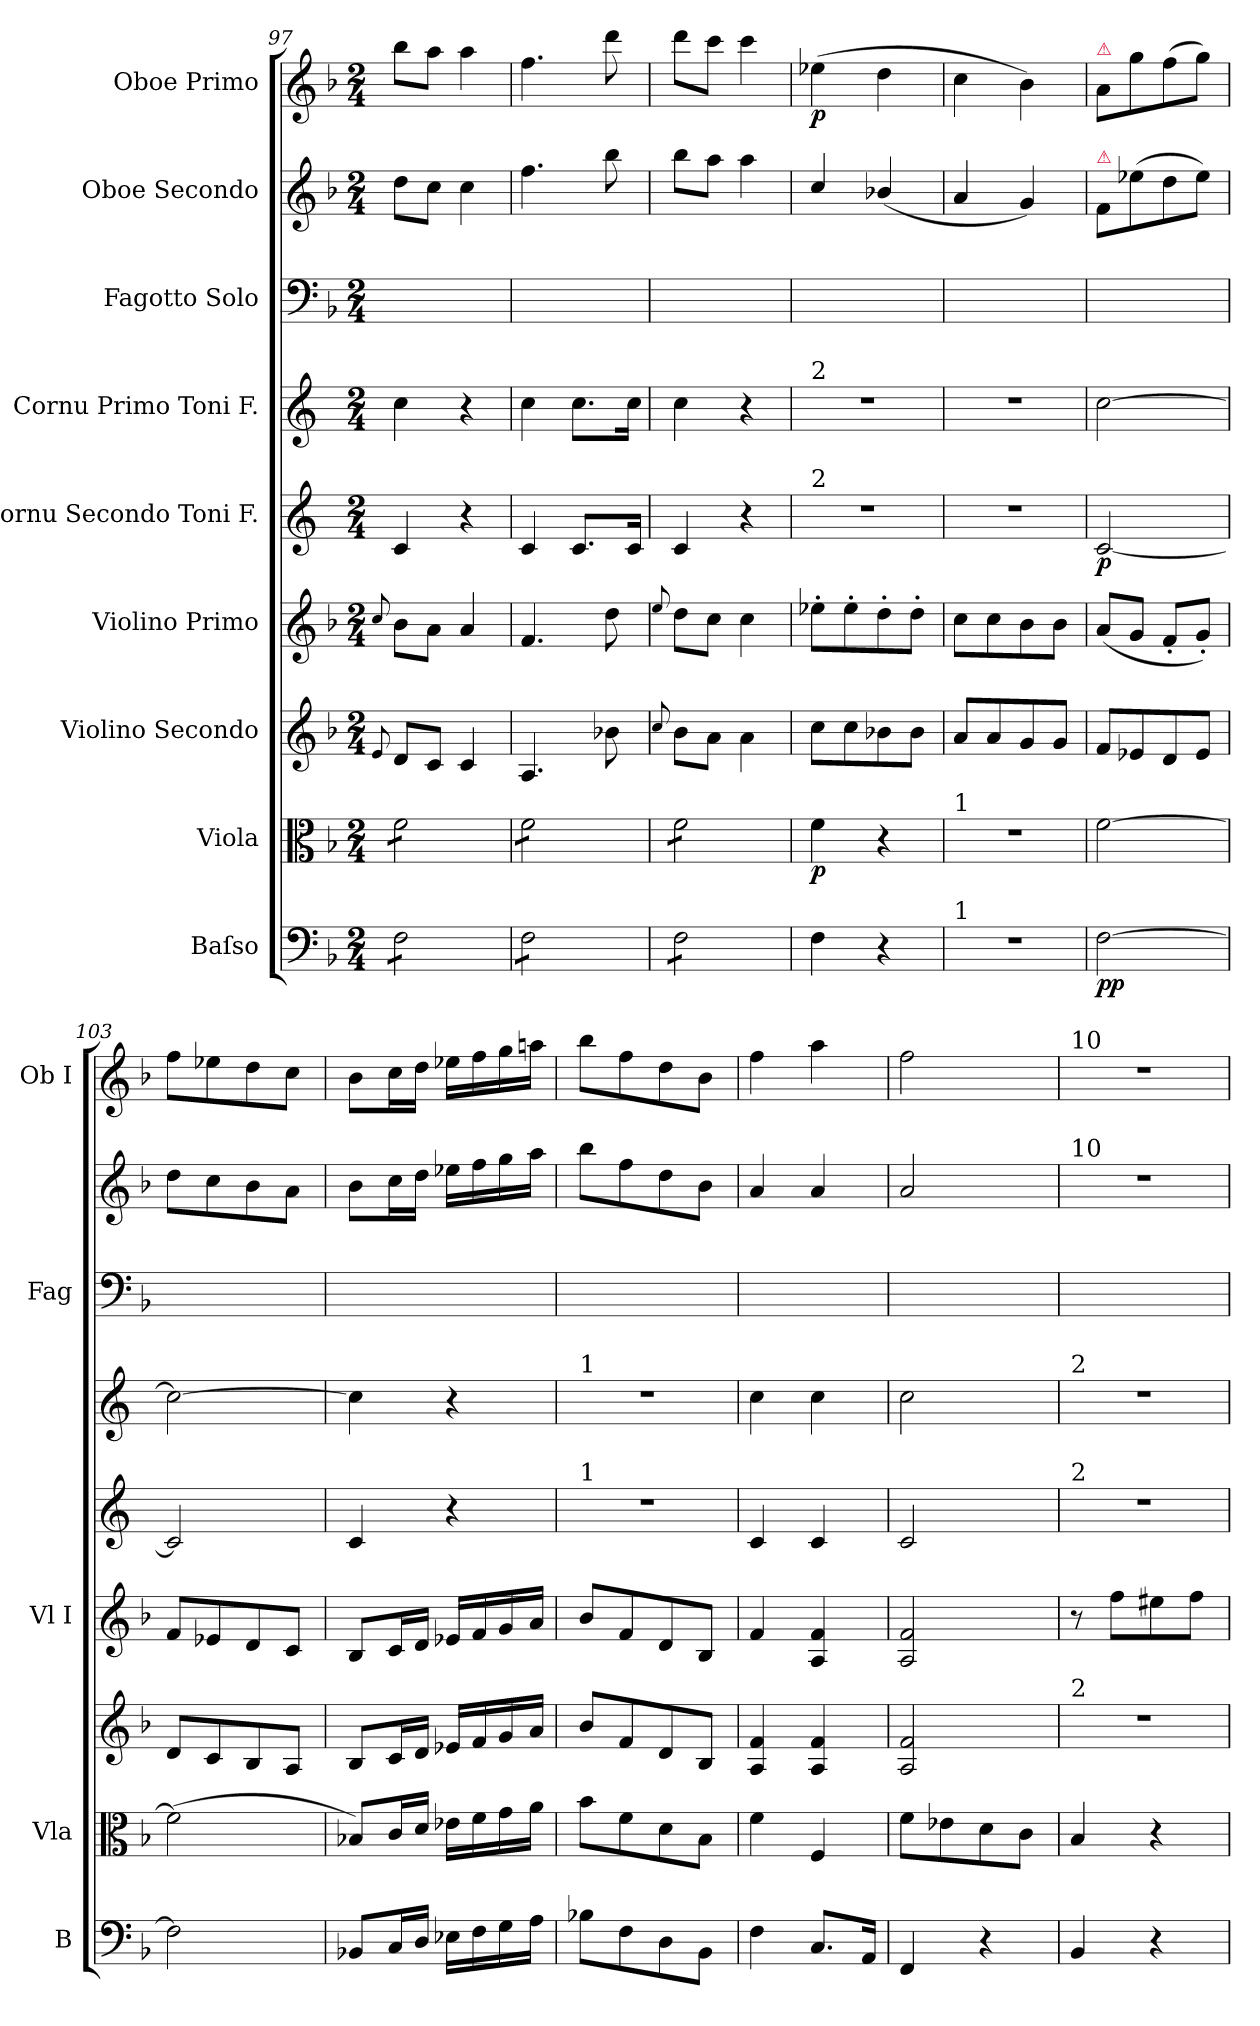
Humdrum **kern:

**kern	**dynam	**kern	**dynam	**kern	**dynam	**kern	**dynam	**kern	**dynam	**kern	**dynam	**kern	**kern	**dynam	**kern	**dynam
*part9	*part9	*part8	*part8	*part7	*part7	*part6	*part6	*part5	*part5	*part4	*part4	*part3	*part2	*part2	*part1	*part1
*staff9	*staff9	*staff8	*staff8	*staff7	*staff7	*staff6	*staff6	*staff5	*staff5	*staff4	*staff4	*staff3	*staff2	*staff2	*staff1	*staff1
*I"Baſso	*	*I"Viola	*	*I"Violino Secondo	*	*I"Violino Primo	*	*I"Cornu Secondo Toni F.	*	*I"Cornu Primo Toni F.	*	*I"Fagotto Solo	*I"Oboe Secondo	*	*I"Oboe Primo	*
*I'B	*	*I'Vla	*	*	*	*I'Vl I	*	*	*	*	*	*I'Fag	*	*	*I'Ob I	*
*clefF4	*	*clefC3	*	*clefG2	*	*clefG2	*	*clefG2	*	*clefG2	*	*clefF4	*clefG2	*	*clefG2	*
*	*	*	*	*	*	*	*	*ITrd4c7	*	*ITrd4c7	*	*	*	*	*	*
*k[b-]	*	*k[b-]	*	*k[b-]	*	*k[b-]	*	*k[b-]	*	*k[b-]	*	*k[b-]	*k[b-]	*	*k[b-]	*
*F:	*	*F:	*	*F:	*	*F:	*	*	*	*	*	*F:	*F:	*	*F:	*
*M2/4	*	*M2/4	*	*M2/4	*	*M2/4	*	*M2/4	*	*M2/4	*	*M2/4	*M2/4	*	*M2/4	*
=97	=97	=97	=97	=97	=97	=97	=97	=97	=97	=97	=97	=97	=97	=97	=97	=97
.	.	.	.	8qqe/	.	8qqcc/	.	.	.	.	.	.	.	.	.	.
*tremolo	*	*	*	*	*	*	*	*	*	*	*	*	*	*	*	*
*	*	*tremolo	*	*	*	*	*	*	*	*	*	*	*	*	*	*
8F\L	.	8f\L	.	8d/L	.	8b-\L	.	4F/	.	4f\	.	2ryy	8dd\L	.	8bb-\L	.
8F\	.	8f\	.	8c/J	.	8a\J	.	.	.	.	.	.	8cc\J	.	8aa\J	.
8F\	.	8f\	.	4c/	.	4a/	.	4r	.	4r	.	.	4cc\	.	4aa\	.
8F\J	.	8f\J	.	.	.	.	.	.	.	.	.	.	.	.	.	.
=98	=98	=98	=98	=98	=98	=98	=98	=98	=98	=98	=98	=98	=98	=98	=98	=98
8F\L	.	8f\L	.	4.A/	.	4.f/	.	4F/	.	4f\	.	2ryy	4.ff\	.	4.ff\	.
8F\	.	8f\	.	.	.	.	.	.	.	.	.	.	.	.	.	.
8F\	.	8f\	.	.	.	.	.	8.F/L	.	8.f\L	.	.	.	.	.	.
8F\J	.	8f\J	.	8b-X\	.	8dd\	.	.	.	.	.	.	8bb-\	.	8ddd\	.
.	.	.	.	.	.	.	.	16F/Jk	.	16f\Jk	.	.	.	.	.	.
=99	=99	=99	=99	=99	=99	=99	=99	=99	=99	=99	=99	=99	=99	=99	=99	=99
.	.	.	.	8qqcc/	.	8qqee/	.	.	.	.	.	.	.	.	.	.
8F\L	.	8f\L	.	8b-\L	.	8dd\L	.	4F/	.	4f\	.	2ryy	8bb-\L	.	8ddd\L	.
8F\	.	8f\	.	8a\J	.	8cc\J	.	.	.	.	.	.	8aa\J	.	8ccc\J	.
8F\	.	8f\	.	4a\	.	4cc\	.	4r	.	4r	.	.	4aa\	.	4ccc\	.
8F\J	.	8f\J	.	.	.	.	.	.	.	.	.	.	.	.	.	.
*	*	*Xtremolo	*	*	*	*	*	*	*	*	*	*	*	*	*	*
*Xtremolo	*	*	*	*	*	*	*	*	*	*	*	*	*	*	*	*
=100	=100	=100	=100	=100	=100	=100	=100	=100	=100	=100	=100	=100	=100	=100	=100	=100
!	!	!	!	!	!	!	!	!	!	!LO:TX:a:t=2	!	!	!	!	!	!
!	!	!	!	!	!	!	!	!LO:TX:a:t=2	!	!	!	!	!	!	!	!
!	!LO:DY:b	!	!	!	!LO:DY:b	!	!	!	!	!	!	!	!	!LO:DY:b	!	!
4F\	pia	4f\	p	8cc\L	p&colon;	8ee-X'\L	.	2r	.	2r	.	2ryy	4cc/	p&colon;	(4ee-X\	p
.	.	.	.	8cc\	.	8ee-'\	.	.	.	.	.	.	.	.	.	.
4r	.	4r	.	8b-X\	.	8dd'\	.	.	.	.	.	.	(4b-X/	.	4dd\	.
.	.	.	.	8b-\J	.	8dd'\J	.	.	.	.	.	.	.	.	.	.
=101	=101	=101	=101	=101	=101	=101	=101	=101	=101	=101	=101	=101	=101	=101	=101	=101
!	!	!LO:TX:a:t=1	!	!	!	!	!	!	!	!	!	!	!	!	!	!
!LO:TX:a:t=1	!	!	!	!	!	!	!	!	!	!	!	!	!	!	!	!
2r	.	2r	.	8a/L	.	8cc\L	.	2r	.	2r	.	2ryy	4a/	.	4cc\	.
.	.	.	.	8a/	.	8cc\	.	.	.	.	.	.	.	.	.	.
.	.	.	.	8g/	.	8b-\	.	.	.	.	.	.	4g/)	.	4b-\)	.
.	.	.	.	8g/J	.	8b-\J	.	.	.	.	.	.	.	.	.	.
=102	=102	=102	=102	=102	=102	=102	=102	=102	=102	=102	=102	=102	=102	=102	=102	=102
!	!	!	!	!	!	!	!	!	!	!	!	!	!	!	!LO:TX:a:color=crimson:t=⚠	!
!	!	!	!	!	!	!	!	!	!	!	!	!	!LO:TX:a:color=crimson:t=⚠	!	!	!
!	!	!	!	!	!	!	!	!	!	!	!LO:DY:b	!	!	!	!	!
[2F\	pp	[2f\	.	8f/L	.	(8a/L	.	[2F/	p	[<2f\	pia	2ryy	8f/L	.	8a/L	.
.	.	.	.	8e-X/	.	8g/J	.	.	.	.	.	.	(8ee-X\	.	8gg\	.
.	.	.	.	8d/	.	8f'/L	.	.	.	.	.	.	8dd\	.	(8ff\	.
.	.	.	.	8e-/J	.	8g'/J)	.	.	.	.	.	.	8ee-\J)	.	8gg\J)	.
=103	=103	=103	=103	=103	=103	=103	=103	=103	=103	=103	=103	=103	=103	=103	=103	=103
2F\]	.	(<2f\]	.	8d/L	.	8f/L	.	2F/]	.	2f\_	.	2ryy	8dd\L	.	8ff\L	.
.	.	.	.	8c/	.	8e-X/	.	.	.	.	.	.	8cc\	.	8ee-X\	.
.	.	.	.	8B-/	.	8d/	.	.	.	.	.	.	8b-\	.	8dd\	.
.	.	.	.	8A/J	.	8c/J	.	.	.	.	.	.	8a\J	.	8cc\J	.
=104	=104	=104	=104	=104	=104	=104	=104	=104	=104	=104	=104	=104	=104	=104	=104	=104
!	!LO:DY:b	!	!LO:DY:b	!	!LO:DY:b	!	!	!	!	!	!	!	!	!	!	!LO:DY:b
8BB-X/L	forte	8B-X/L)	for	8B-/L	for	8B-/L	.	4F/	.	4f\]	.	2ryy	8b-\L	.	8b-\L	for
16C/L	.	16c/L	.	16c/L	.	16c/L	.	.	.	.	.	.	16cc\L	.	16cc\L	.
16D/JJ	.	16d/JJ	.	16d/JJ	.	16d/JJ	.	.	.	.	.	.	16dd\JJ	.	16dd\JJ	.
16E-X\LL	.	16e-X\LL	.	16e-X/LL	.	16e-X/LL	.	4r	.	4r	.	.	16ee-X\LL	.	16ee-X\LL	.
16F\	.	16f\	.	16f/	.	16f/	.	.	.	.	.	.	16ff\	.	16ff\	.
16G\	.	16g\	.	16g/	.	16g/	.	.	.	.	.	.	16gg\	.	16gg\	.
16A\JJ	.	16a\JJ	.	16a/JJ	.	16a/JJ	.	.	.	.	.	.	16aa\JJ	.	16aan\JJ	.
=105	=105	=105	=105	=105	=105	=105	=105	=105	=105	=105	=105	=105	=105	=105	=105	=105
!	!	!	!	!	!	!	!	!	!	!LO:TX:a:t=1	!	!	!	!	!	!
!	!	!	!	!	!	!	!	!LO:TX:a:t=1	!	!	!	!	!	!	!	!
8B-X\L	.	8b-\L	.	8b-/L	.	8b-/L	.	2r	.	2r	.	2ryy	8bb-\L	.	8bb-\L	.
8F\	.	8f\	.	8f/	.	8f/	.	.	.	.	.	.	8ff\	.	8ff\	.
8D\	.	8d\	.	8d/	.	8d/	.	.	.	.	.	.	8dd\	.	8dd\	.
8BB-\J	.	8B-\J	.	8B-/J	.	8B-/J	.	.	.	.	.	.	8b-\J	.	8b-\J	.
=106	=106	=106	=106	=106	=106	=106	=106	=106	=106	=106	=106	=106	=106	=106	=106	=106
!	!	!	!	!	!	!	!	!	!LO:DY:b	!	!LO:DY:b	!	!	!	!	!
4F\	.	4f\	.	4A/ 4f/	.	4f/	.	4F/	for	4f\	for	2ryy	4a/	.	4ff\	.
8.C/L	.	4F/	.	4A/ 4f/	.	4A/ 4f/	.	4F/	.	4f\	.	.	4a/	.	4aa\	.
16AA/Jk	.	.	.	.	.	.	.	.	.	.	.	.	.	.	.	.
=107	=107	=107	=107	=107	=107	=107	=107	=107	=107	=107	=107	=107	=107	=107	=107	=107
4FF/	.	8f\L	.	2A/ 2f/	.	2A/ 2f/	.	2F/	.	2f\	.	2ryy	2a/	.	2ff\	.
.	.	8e-X\	.	.	.	.	.	.	.	.	.	.	.	.	.	.
4r	.	8d\	.	.	.	.	.	.	.	.	.	.	.	.	.	.
.	.	8c\J	.	.	.	.	.	.	.	.	.	.	.	.	.	.
=108	=108	=108	=108	=108	=108	=108	=108	=108	=108	=108	=108	=108	=108	=108	=108	=108
!	!	!	!	!	!	!	!	!	!	!	!	!	!	!	!LO:TX:a:t=10	!
!	!	!	!	!	!	!	!	!	!	!	!	!	!LO:TX:a:t=10	!	!	!
!	!	!	!	!	!	!	!	!	!	!LO:TX:a:t=2	!	!	!	!	!	!
!	!	!	!	!	!	!	!	!LO:TX:a:t=2	!	!	!	!	!	!	!	!
!	!	!	!	!LO:TX:a:t=2	!	!	!	!	!	!	!	!	!	!	!	!
!	!LO:DY:b	!	!	!	!	!	!	!	!	!	!	!	!	!	!	!
4BB-/	pia	4B-/	.	2r	.	8r	.	2r	.	2r	.	2ryy	2r	.	2r	.
!	!	!	!	!	!	!	!LO:DY:b	!	!	!	!	!	!	!	!	!
.	.	.	.	.	.	8ff\L	pia	.	.	.	.	.	.	.	.	.
4r	.	4r	.	.	.	8ee#X\	.	.	.	.	.	.	.	.	.	.
.	.	.	.	.	.	8ff\J	.	.	.	.	.	.	.	.	.	.
=	=	=	=	=	=	=	=	=	=	=	=	=	=	=	=	=
*-	*-	*-	*-	*-	*-	*-	*-	*-	*-	*-	*-	*-	*-	*-	*-	*-
